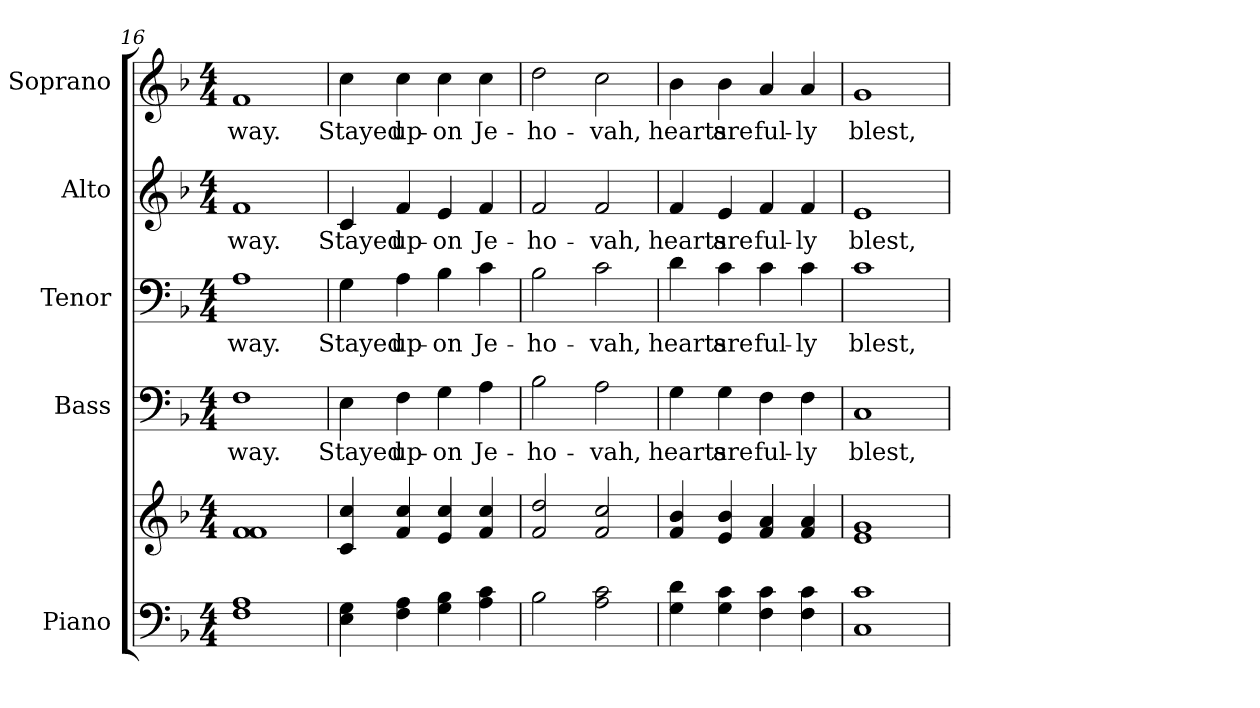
**kern	**kern	**kern	**text	**kern	**text	**kern	**text	**kern	**text
*part5	*part5	*part4	*part4	*part3	*part3	*part2	*part2	*part1	*part1
*staff6	*staff5	*staff4	*staff4	*staff3	*staff3	*staff2	*staff2	*staff1	*staff1
*I"Piano	*	*I"Bass	*	*I"Tenor	*	*I"Alto	*	*I"Soprano	*
*I'Pno.	*	*I'B.	*	*I'T.	*	*I'A.	*	*I'S.	*
*clefF4	*clefG2	*clefF4	*	*clefF4	*	*clefG2	*	*clefG2	*
*k[b-]	*k[b-]	*k[b-]	*	*k[b-]	*	*k[b-]	*	*k[b-]	*
*F:	*F:	*F:	*	*F:	*	*F:	*	*F:	*
*M4/4	*M4/4	*M4/4	*	*M4/4	*	*M4/4	*	*M4/4	*
=16	=16	=16	=16	=16	=16	=16	=16	=16	=16
!	!	!	!LO:LY:b:color=#000000	!	!	!	!	!	!
!	!	!	!	!	!LO:LY:b:color=#000000	!	!	!	!
!	!	!	!	!	!	!	!LO:LY:b:color=#000000	!	!
!	!	!	!	!	!	!	!	!	!LO:LY:b:color=#000000
1Fi 1Ai	1fi 1fi	1Fi	way.	1Ai	way.	1fi	way.	1fi	way.
!!LO:PB:g=z
=17	=17	=17	=17	=17	=17	=17	=17	=17	=17
!	!	!	!LO:LY:b:color=#000000	!	!	!	!	!	!
!	!	!	!	!	!LO:LY:b:color=#000000	!	!	!	!
!	!	!	!	!	!	!	!LO:LY:b:color=#000000	!	!
!	!	!	!	!	!	!	!	!	!LO:LY:b:color=#000000
4Ei\ 4Gi	4ci/ 4cci	4Ei\	Stayed	4Gi\	Stayed	4ci/	Stayed	4cci\	Stayed
!	!	!	!LO:LY:b:color=#000000	!	!	!	!	!	!
!	!	!	!	!	!LO:LY:b:color=#000000	!	!	!	!
!	!	!	!	!	!	!	!LO:LY:b:color=#000000	!	!
!	!	!	!	!	!	!	!	!	!LO:LY:b:color=#000000
4Fi\ 4Ai	4fi/ 4cci	4Fi\	up-	4Ai\	up-	4fi/	up-	4cci\	up-
!	!	!	!LO:LY:b:color=#000000	!	!	!	!	!	!
!	!	!	!	!	!LO:LY:b:color=#000000	!	!	!	!
!	!	!	!	!	!	!	!LO:LY:b:color=#000000	!	!
!	!	!	!	!	!	!	!	!	!LO:LY:b:color=#000000
4Gi\ 4B-i	4ei/ 4cci	4Gi\	-on	4B-i\	-on	4ei/	-on	4cci\	-on
!	!	!	!LO:LY:b:color=#000000	!	!	!	!	!	!
!	!	!	!	!	!LO:LY:b:color=#000000	!	!	!	!
!	!	!	!	!	!	!	!LO:LY:b:color=#000000	!	!
!	!	!	!	!	!	!	!	!	!LO:LY:b:color=#000000
4Ai\ 4ci	4fi/ 4cci	4Ai\	Je-	4ci\	Je-	4fi/	Je-	4cci\	Je-
=18	=18	=18	=18	=18	=18	=18	=18	=18	=18
!	!	!	!LO:LY:b:color=#000000	!	!	!	!	!	!
!	!	!	!	!	!LO:LY:b:color=#000000	!	!	!	!
!	!	!	!	!	!	!	!LO:LY:b:color=#000000	!	!
!	!	!	!	!	!	!	!	!	!LO:LY:b:color=#000000
2B-i\	2fi/ 2ddi	2B-i\	-ho-	2B-i\	-ho-	2fi/	-ho-	2ddi\	-ho-
!	!	!	!LO:LY:b:color=#000000	!	!	!	!	!	!
!	!	!	!	!	!LO:LY:b:color=#000000	!	!	!	!
!	!	!	!	!	!	!	!LO:LY:b:color=#000000	!	!
!	!	!	!	!	!	!	!	!	!LO:LY:b:color=#000000
2Ai\ 2ci	2fi/ 2cci	2Ai\	-vah,	2ci\	-vah,	2fi/	-vah,	2cci\	-vah,
=19	=19	=19	=19	=19	=19	=19	=19	=19	=19
!	!	!	!LO:LY:b:color=#000000	!	!	!	!	!	!
!	!	!	!	!	!LO:LY:b:color=#000000	!	!	!	!
!	!	!	!	!	!	!	!LO:LY:b:color=#000000	!	!
!	!	!	!	!	!	!	!	!	!LO:LY:b:color=#000000
4Gi\ 4di	4fi/ 4b-i	4Gi\	hearts	4di\	hearts	4fi/	hearts	4b-i\	hearts
!	!	!	!LO:LY:b:color=#000000	!	!	!	!	!	!
!	!	!	!	!	!LO:LY:b:color=#000000	!	!	!	!
!	!	!	!	!	!	!	!LO:LY:b:color=#000000	!	!
!	!	!	!	!	!	!	!	!	!LO:LY:b:color=#000000
4Gi\ 4ci	4ei/ 4b-i	4Gi\	are	4ci\	are	4ei/	are	4b-i\	are
!	!	!	!LO:LY:b:color=#000000	!	!	!	!	!	!
!	!	!	!	!	!LO:LY:b:color=#000000	!	!	!	!
!	!	!	!	!	!	!	!LO:LY:b:color=#000000	!	!
!	!	!	!	!	!	!	!	!	!LO:LY:b:color=#000000
4Fi\ 4ci	4fi/ 4ai	4Fi\	ful-	4ci\	ful-	4fi/	ful-	4ai/	ful-
!	!	!	!LO:LY:b:color=#000000	!	!	!	!	!	!
!	!	!	!	!	!LO:LY:b:color=#000000	!	!	!	!
!	!	!	!	!	!	!	!LO:LY:b:color=#000000	!	!
!	!	!	!	!	!	!	!	!	!LO:LY:b:color=#000000
4Fi\ 4ci	4fi/ 4ai	4Fi\	-ly	4ci\	-ly	4fi/	-ly	4ai/	-ly
=20	=20	=20	=20	=20	=20	=20	=20	=20	=20
!	!	!	!LO:LY:b:color=#000000	!	!	!	!	!	!
!	!	!	!	!	!LO:LY:b:color=#000000	!	!	!	!
!	!	!	!	!	!	!	!LO:LY:b:color=#000000	!	!
!	!	!	!	!	!	!	!	!	!LO:LY:b:color=#000000
1Ci 1ci	1ei 1gi	1Ci	blest,	1ci	blest,	1ei	blest,	1gi	blest,
=	=	=	=	=	=	=	=	=	=
*-	*-	*-	*-	*-	*-	*-	*-	*-	*-
